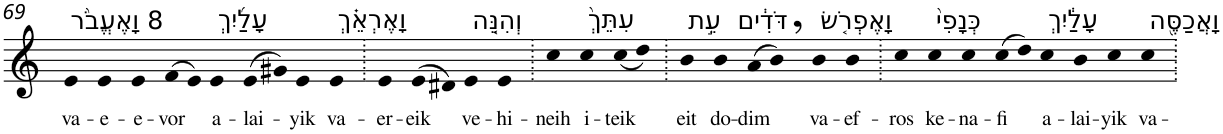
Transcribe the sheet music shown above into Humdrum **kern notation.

**kern	**text
*part1	*part1
*staff1	*staff1
*I"Piano	*
*I'Pno	*
!!LO:PB:g=z
*clefG2	*
*k[]	*
=69	=69
!LO:TX:a:t=8 וָאֶעֱבֹ֨ר	!
!	!LO:LY:b
4e	va-
!	!LO:LY:b
4e	-e-
!	!LO:LY:b
4e	-e-
!	!LO:LY:b
(>8f	-vor
8e)	.
!LO:TX:a:t=עָלַ֜יִךְ	!
!	!LO:LY:b
4e	a-
!	!LO:LY:b
(>8e	-lai-
8g#X)	.
!	!LO:LY:b
4e	-yik
!LO:TX:a:t=וָאֶרְאֵ֗ךְ	!
!	!LO:LY:b
4e	va-
=70.	=70.
!	!LO:LY:b
4e	-er-
!	!LO:LY:b
(>8e	-eik
8d#X)	.
!LO:TX:a:t=וְהִנֵּ֤ה	!
!	!LO:LY:b
4e	ve-
!	!LO:LY:b
4e	-hi-
=71.	=71.
!	!LO:LY:b
4cc	-neih
!LO:TX:a:t=עִתֵּךְ֙	!
!	!LO:LY:b
4cc	i-
!	!LO:LY:b
(<8cc	-teik
8dd)	.
=72.	=72.
!LO:TX:a:t=עֵ֣ת	!
!	!LO:LY:b
4b	eit
!LO:TX:a:t=דֹּדִ֔ים	!
!	!LO:LY:b
4b	do-
!	!LO:LY:b
(>8a	-dim
8b,)	.
!LO:TX:a:t=וָאֶפְרֹ֤שׂ	!
!	!LO:LY:b
4b	va-
!	!LO:LY:b
4b	-ef-
=73.	=73.
!	!LO:LY:b
4cc	-ros
!LO:TX:a:t=כְּנָפִי֙	!
!	!LO:LY:b
4cc	ke-
!	!LO:LY:b
4cc	-na-
!	!LO:LY:b
(>8cc	-fi
8dd)	.
!LO:TX:a:t=עָלַ֔יִךְ	!
!	!LO:LY:b
4cc	a-
!	!LO:LY:b
4b	-lai-
!	!LO:LY:b
4cc	-yik
!LO:TX:a:t=וָאֲכַסֶּ֖ה	!
!	!LO:LY:b
4cc	va-
=.	=.
*-	*-
